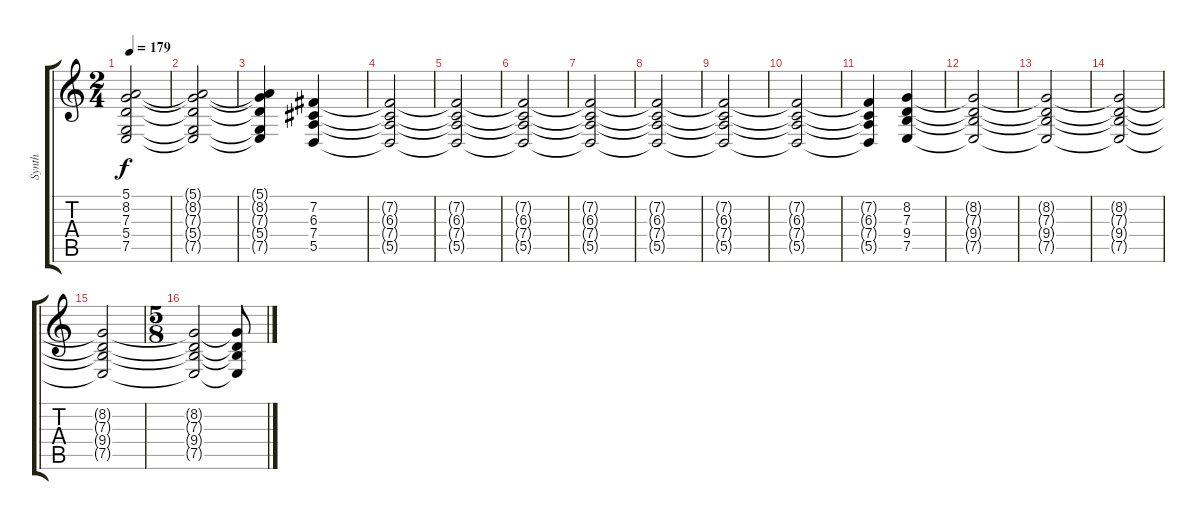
\track ("Synth" "Synth") {instrument synthstrings1}
\staff {score tabs}
\tuning (E4 B3 G3 D3 A2 E2) {hide}
\ts (2 4)
\tempo 179
\clef g2
\ks c
(5.1{t} 8.2{t} 7.3{t} 5.4{t} 7.5{t}).2{dy f} |
(5.1{t} 8.2{t} 7.3{t} 5.4{t} 7.5{t}).2 |
(5.1{t} 8.2{t} 7.3{t} 5.4{t} 7.5{t}).4 (7.2 6.3 7.4 5.5).4 |
(7.2{t} 6.3{t} 7.4{t} 5.5{t}).2 |
(7.2{t} 6.3{t} 7.4{t} 5.5{t}).2 |
(7.2{t} 6.3{t} 7.4{t} 5.5{t}).2 |
(7.2{t} 6.3{t} 7.4{t} 5.5{t}).2 |
(7.2{t} 6.3{t} 7.4{t} 5.5{t}).2 |
(7.2{t} 6.3{t} 7.4{t} 5.5{t}).2 |
(7.2{t} 6.3{t} 7.4{t} 5.5{t}).2 |
(7.2{t} 6.3{t} 7.4{t} 5.5{t}).4 (8.2 7.3 9.4 7.5).4 |
(8.2{t} 7.3{t} 9.4{t} 7.5{t}).2 |
(8.2{t} 7.3{t} 9.4{t} 7.5{t}).2 |
(8.2{t} 7.3{t} 9.4{t} 7.5{t}).2 |
(8.2{t} 7.3{t} 9.4{t} 7.5{t}).2 |
\ts (5 8)
(8.2{t} 7.3{t} 9.4{t} 7.5{t}).2 (8.2{t} 7.3{t} 9.4{t} 7.5{t}).8
